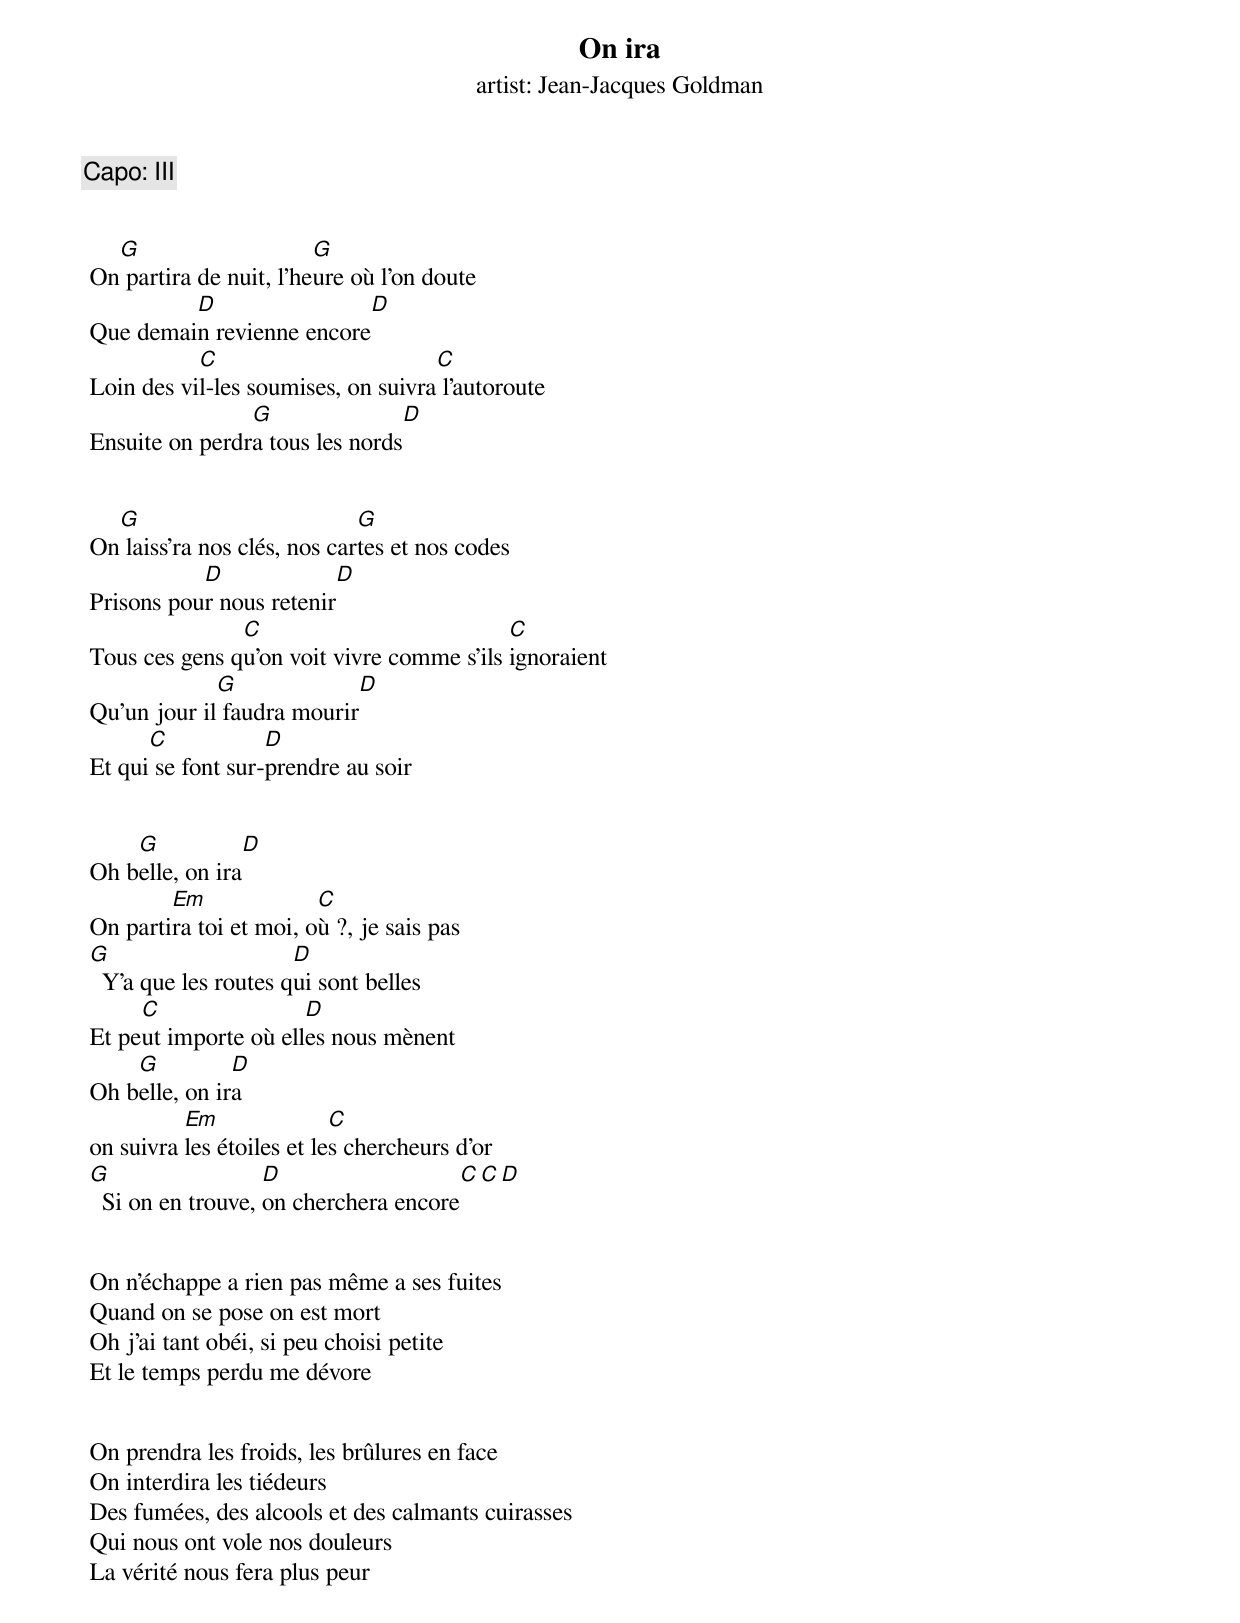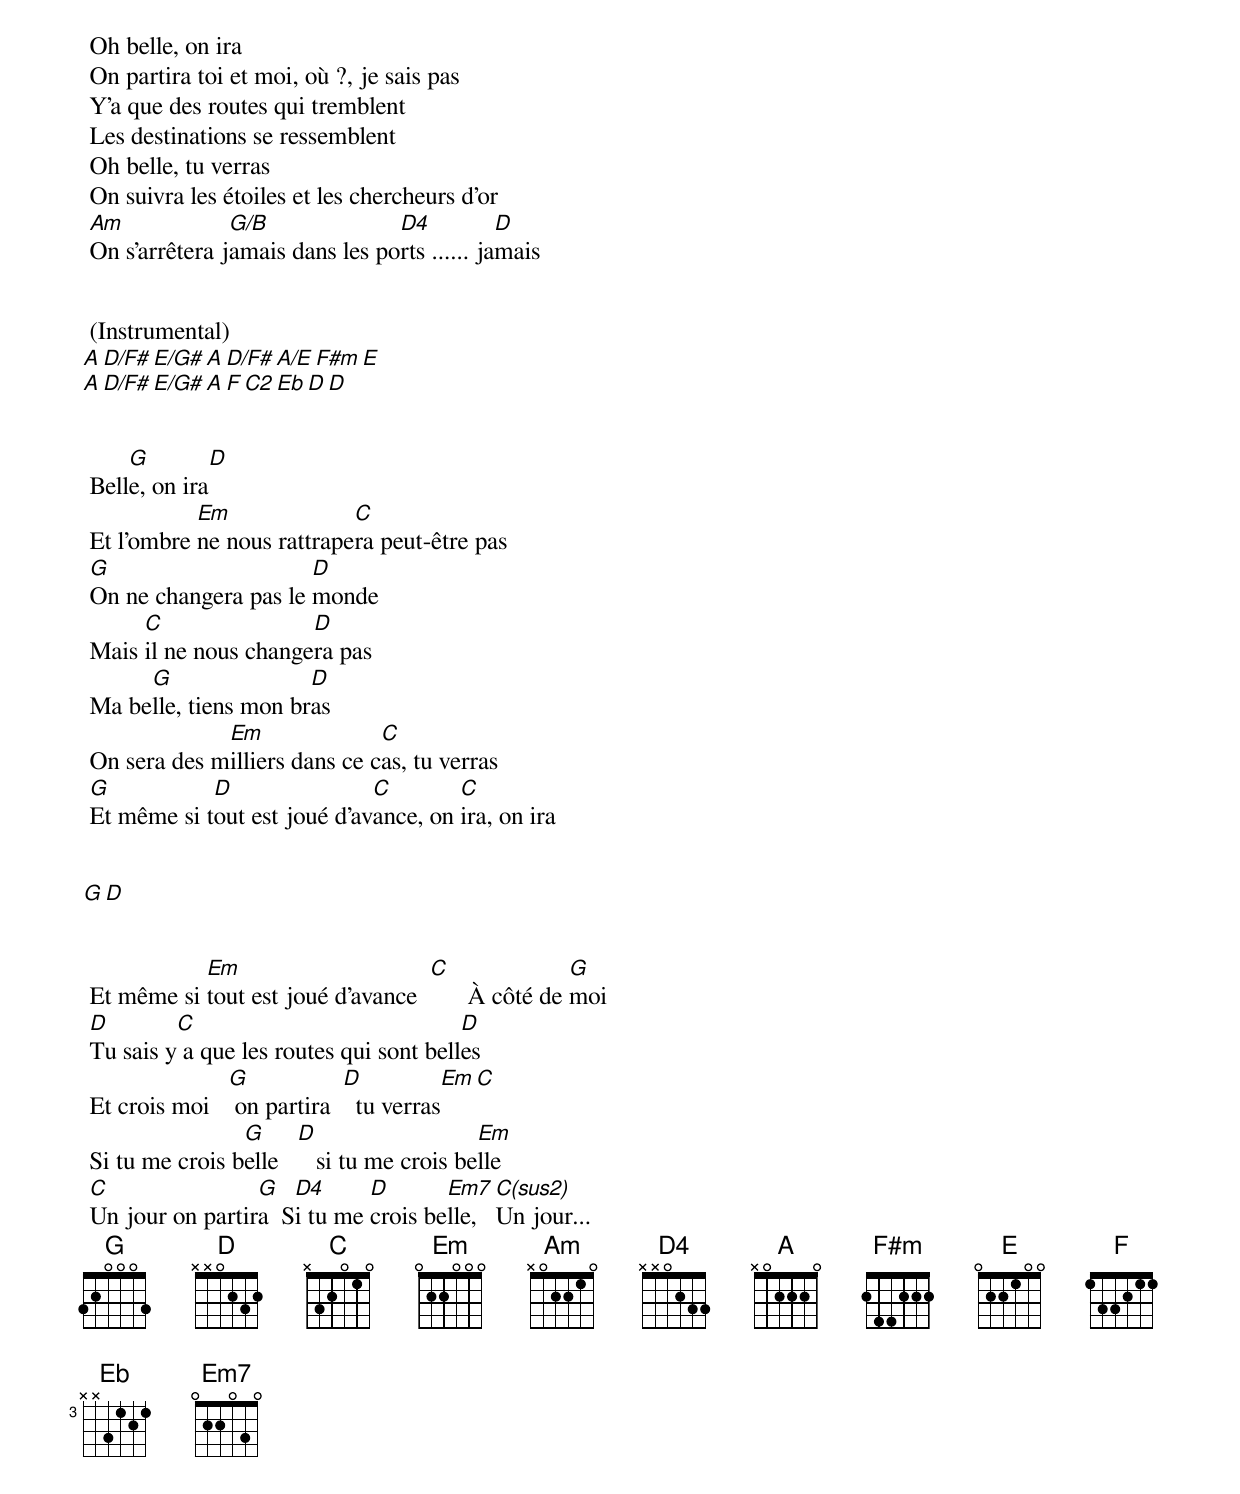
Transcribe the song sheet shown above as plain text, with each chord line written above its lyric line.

On ira
artist: Jean-Jacques Goldman
Capo: III


   G                     G
 On partira de nuit, l'heure où l'on doute
          D                  D
 Que demain revienne encore
            C                        C
 Loin des vil-les soumises, on suivra l'autoroute
                 G               D
 Ensuite on perdra tous les nords


   G                          G
 On laiss'ra nos clés, nos cartes et nos codes
            D              D
 Prisons pour nous retenir
                C                           C
 Tous ces gens qu'on voit vivre comme s'ils ignoraient
              G             D
 Qu'un jour il faudra mourir
       C            D
 Et qui se font sur-prendre au soir


     G           D
 Oh belle, on ira
         Em              C
 On partira toi et moi, où ?, je sais pas
 G                     D
   Y'a que les routes qui sont belles
      C                D
 Et peut importe où elles nous mènent
     G          D
 Oh belle, on ira
           Em               C
 on suivra les étoiles et les chercheurs d'or
 G                  D                    C  C  D
   Si on en trouve, on cherchera encore


 On n'échappe a rien pas même a ses fuites
 Quand on se pose on est mort
 Oh j'ai tant obéi, si peu choisi petite
 Et le temps perdu me dévore


 On prendra les froids, les brûlures en face
 On interdira les tiédeurs
 Des fumées, des alcools et des calmants cuirasses
 Qui nous ont vole nos douleurs
 La vérité nous fera plus peur


 Oh belle, on ira
 On partira toi et moi, où ?, je sais pas
 Y'a que des routes qui tremblent
 Les destinations se ressemblent
 Oh belle, tu verras
 On suivra les étoiles et les chercheurs d'or
 Am             G/B              D4           D
 On s'arrêtera jamais dans les ports ...... jamais


 (Instrumental)
 A   D/F#   E/G#   A   D/F#   A/E   F#m   E
 A   D/F#   E/G#   A   F   C2    Eb   D   D


     G           D
 Belle, on ira
            Em              C
 Et l'ombre ne nous rattrapera peut-être pas
 G                     D
 On ne changera pas le monde
      C                D
 Mais il ne nous changera pas
      G                D
 Ma belle, tiens mon bras
              Em               C
 On sera des milliers dans ce cas, tu verras
 G           D                C        C
 Et même si tout est joué d'avance, on ira, on ira


 G     D


            Em                      C               G
 Et même si tout est joué d'avance        À côté de moi
 D        C                              D
 Tu sais y a que les routes qui sont belles
                G            D          Em  C
 Et crois moi    on partira    tu verras
                 G      D                   Em
 Si tu me crois belle      si tu me crois belle
 C                G   D4      D       Em7    C(sus2)
 Un jour on partira  Si tu me crois belle,   Un jour...
